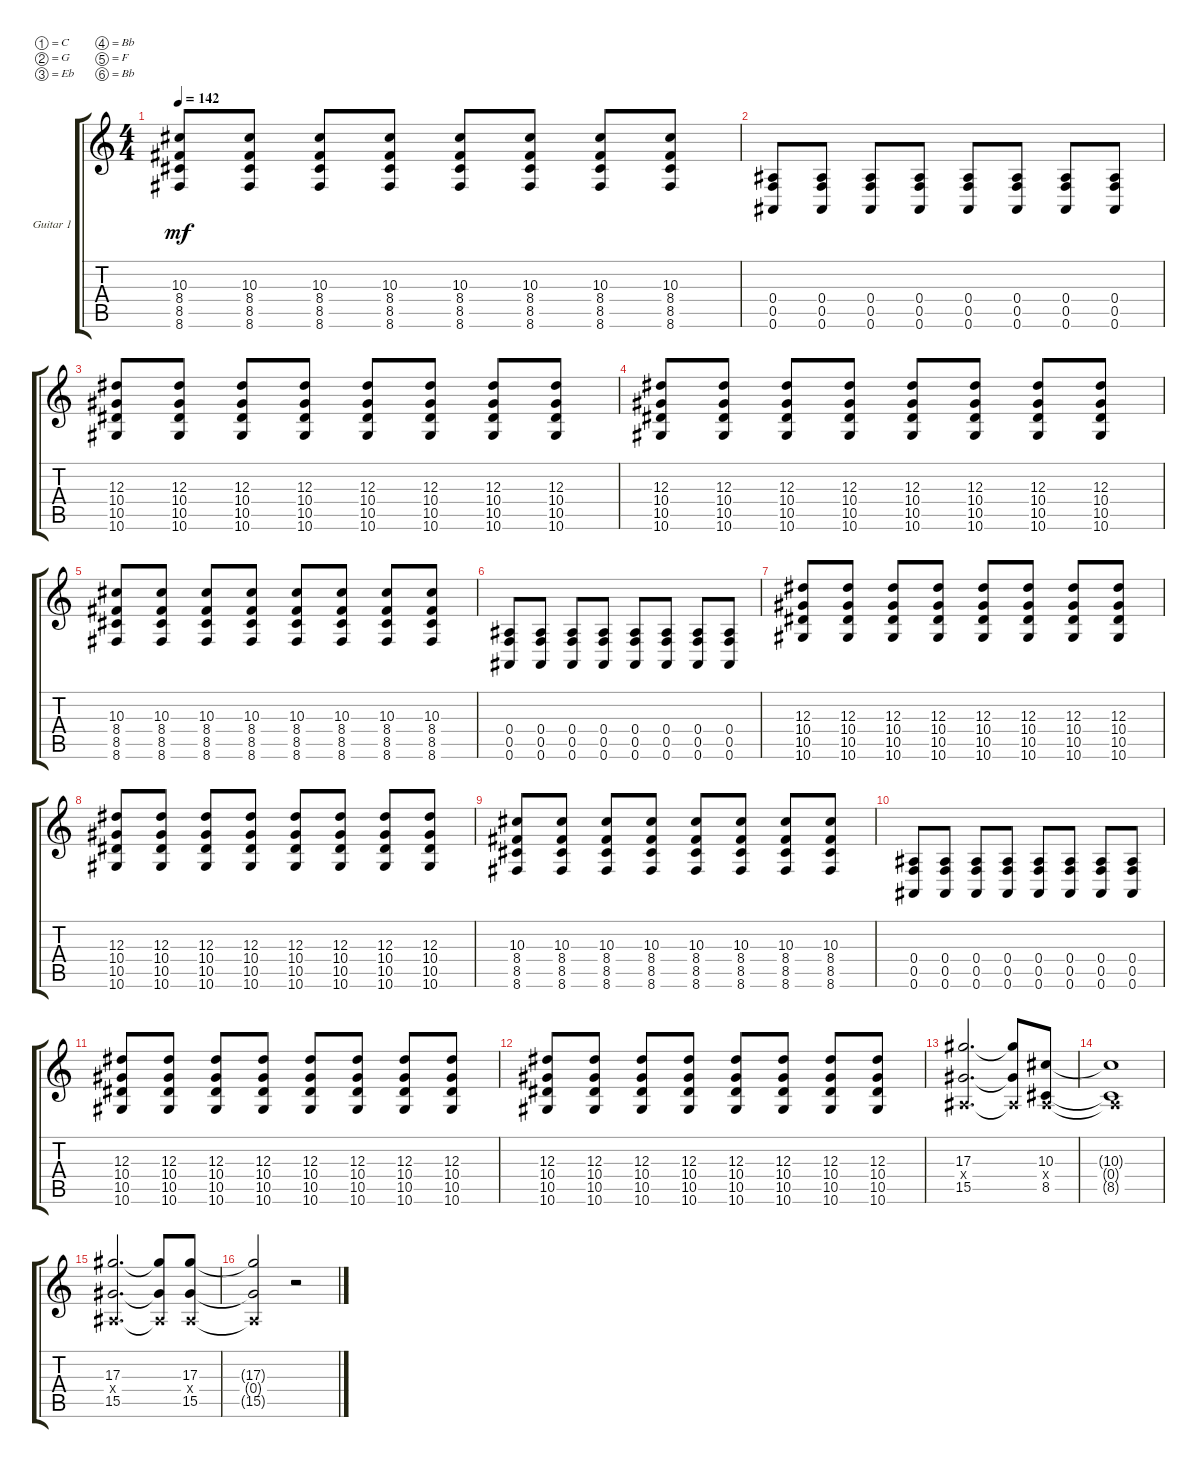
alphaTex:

\defaultSystemsLayout 4
\bracketExtendMode groupsimilarinstruments
\firstSystemTrackNameOrientation horizontal
\otherSystemsTrackNameOrientation horizontal
\track ("Guitar 1" "Guitar 1") {instrument overdrivenguitar}
\staff {score tabs}
\tuning (C4 G3 Eb3 Bb2 F2 Bb1)
\ts (4 4)
\tempo 142
\clef g2
\ks c
(8.5 8.4 8.6 10.3).8{dy mf} (8.5 8.4 8.6 10.3).8 (8.5 8.4 8.6 10.3).8 (8.5 8.4 8.6 10.3).8 (8.5 8.4 8.6 10.3).8 (8.5 8.4 8.6 10.3).8 (8.5 8.4 8.6 10.3).8 (8.5 8.4 8.6 10.3).8 |
(0.6 0.4 0.5).8 (0.6 0.4 0.5).8 (0.6 0.4 0.5).8 (0.6 0.4 0.5).8 (0.6 0.4 0.5).8 (0.6 0.4 0.5).8 (0.6 0.4 0.5).8 (0.6 0.5 0.4).8 |
(10.4 10.5 10.6 12.3).8 (10.6 10.5 10.4 12.3).8 (10.4 10.5 10.6 12.3).8 (10.6 10.5 10.4 12.3).8 (10.4 10.5 10.6 12.3).8 (10.6 10.5 10.4 12.3).8 (10.4 10.5 10.6 12.3).8 (10.6 10.5 10.4 12.3).8 |
(10.4 10.5 10.6 12.3).8 (10.6 10.5 10.4 12.3).8 (10.4 10.5 10.6 12.3).8 (10.6 10.5 10.4 12.3).8 (10.4 10.5 10.6 12.3).8 (10.6 10.5 10.4 12.3).8 (10.4 10.5 10.6 12.3).8 (10.6 10.5 10.4 12.3).8 |
(8.5 8.4 8.6 10.3).8 (8.5 8.4 8.6 10.3).8 (8.5 8.4 8.6 10.3).8 (8.5 8.4 8.6 10.3).8 (8.5 8.4 8.6 10.3).8 (8.5 8.4 8.6 10.3).8 (8.5 8.4 8.6 10.3).8 (8.5 8.4 8.6 10.3).8 |
(0.6 0.4 0.5).8 (0.6 0.4 0.5).8 (0.6 0.4 0.5).8 (0.6 0.4 0.5).8 (0.6 0.4 0.5).8 (0.6 0.4 0.5).8 (0.6 0.4 0.5).8 (0.6 0.5 0.4).8 |
(10.4 10.5 10.6 12.3).8 (10.6 10.5 10.4 12.3).8 (10.4 10.5 10.6 12.3).8 (10.6 10.5 10.4 12.3).8 (10.4 10.5 10.6 12.3).8 (10.6 10.5 10.4 12.3).8 (10.4 10.5 10.6 12.3).8 (10.6 10.5 10.4 12.3).8 |
(10.4 10.5 10.6 12.3).8 (10.6 10.5 10.4 12.3).8 (10.4 10.5 10.6 12.3).8 (10.6 10.5 10.4 12.3).8 (10.4 10.5 10.6 12.3).8 (10.6 10.5 10.4 12.3).8 (10.4 10.5 10.6 12.3).8 (10.6 10.5 10.4 12.3).8 |
(8.5 8.4 8.6 10.3).8 (8.5 8.4 8.6 10.3).8 (8.5 8.4 8.6 10.3).8 (8.5 8.4 8.6 10.3).8 (8.5 8.4 8.6 10.3).8 (8.5 8.4 8.6 10.3).8 (8.5 8.4 8.6 10.3).8 (8.5 8.4 8.6 10.3).8 |
(0.6 0.4 0.5).8 (0.6 0.4 0.5).8 (0.6 0.4 0.5).8 (0.6 0.4 0.5).8 (0.6 0.4 0.5).8 (0.6 0.4 0.5).8 (0.6 0.4 0.5).8 (0.6 0.5 0.4).8 |
(10.4 10.5 10.6 12.3).8 (10.6 10.5 10.4 12.3).8 (10.4 10.5 10.6 12.3).8 (10.6 10.5 10.4 12.3).8 (10.4 10.5 10.6 12.3).8 (10.6 10.5 10.4 12.3).8 (10.4 10.5 10.6 12.3).8 (10.6 10.5 10.4 12.3).8 |
(10.4 10.5 10.6 12.3).8 (10.6 10.5 10.4 12.3).8 (10.4 10.5 10.6 12.3).8 (10.6 10.5 10.4 12.3).8 (10.4 10.5 10.6 12.3).8 (10.6 10.5 10.4 12.3).8 (10.4 10.5 10.6 12.3).8 (10.6 10.5 10.4 12.3).8 |
(17.3 15.5 0.4{x}).2{d} (15.5{t} 0.4{x t} 17.3{t}).8 (10.3 8.5 0.4{x}).8 |
(8.5{t} 0.4{x t} 10.3{t}).1 |
(15.5 0.4{x} 17.3).2{d} (17.3{t} 0.4{x t} 15.5{t}).8 (17.3 0.4{x} 15.5).8 |
(17.3{t} 0.4{x t} 15.5{t}).2 r.2
